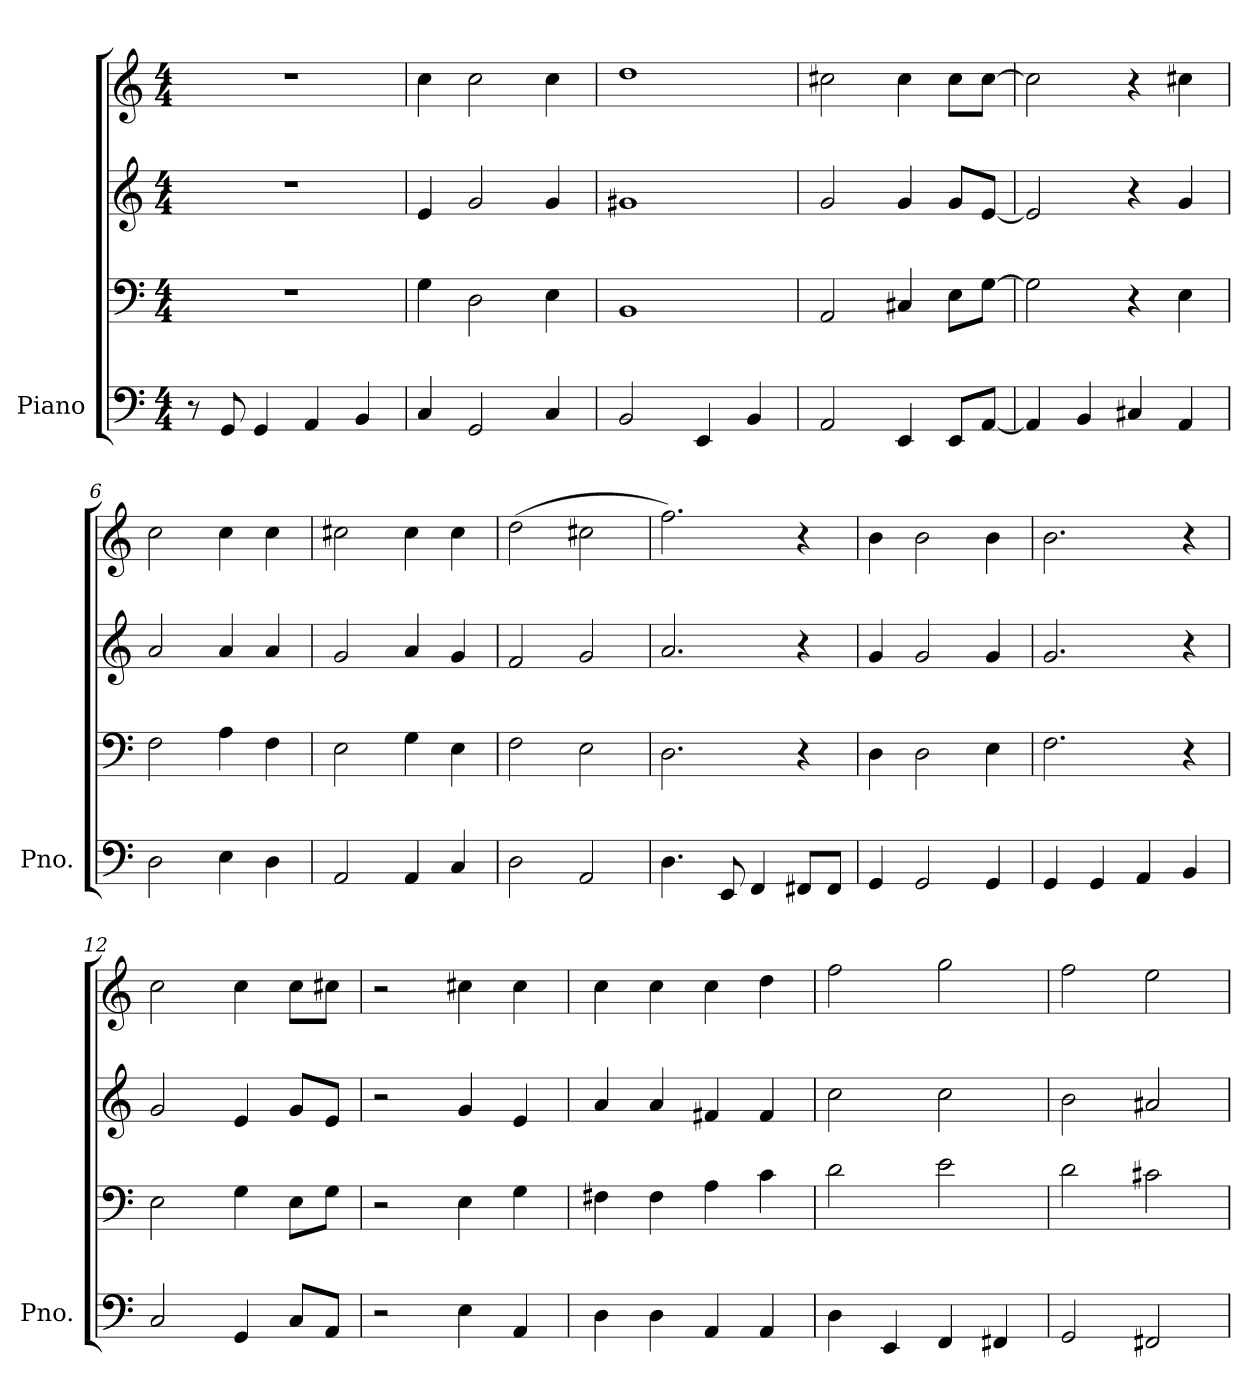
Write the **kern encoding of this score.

**kern	**kern	**kern	**kern
*part1	*part1	*part1	*part1
*staff4	*staff3	*staff2	*staff1
*I"Piano	*	*	*
*I'Pno.	*	*	*
*clefF4	*clefF4	*clefG2	*clefG2
*k[]	*k[]	*k[]	*k[]
*M4/4	*M4/4	*M4/4	*M4/4
*MM155	*MM155	*MM155	*MM155
=1	=1	=1	=1
8r	1r	1r	1r
8GG/	.	.	.
4GG/	.	.	.
4AA/	.	.	.
4BB/	.	.	.
=2	=2	=2	=2
4C/	4G\	4e/	4cc\
2GG/	2D\	2g/	2cc\
4C/	4E\	4g/	4cc\
=3	=3	=3	=3
2BB/	1BB	1g#X	1dd
4EE/	.	.	.
4BB/	.	.	.
=4	=4	=4	=4
2AA/	2AA/	2g/	2cc#X\
4EE/	4C#X/	4g/	4cc#\
8EE/L	8E\L	8g/L	8cc#\L
[8AA/J	[8G\J	[8e/J	[8cc#\J
=5	=5	=5	=5
4AA/]	2G\]	2e/]	2cc#\]
4BB/	.	.	.
4C#X/	4r	4r	4r
4AA/	4E\	4g/	4cc#X\
!!LO:LB:g=z
=6	=6	=6	=6
2D\	2F\	2a/	2cc\
4E\	4A\	4a/	4cc\
4D\	4F\	4a/	4cc\
=7	=7	=7	=7
2AA/	2E\	2g/	2cc#X\
4AA/	4G\	4a/	4cc#\
4C/	4E\	4g/	4cc#\
=8	=8	=8	=8
2D\	2F\	2f/	(2dd\
2AA/	2E\	2g/	2cc#X\
=9	=9	=9	=9
4.D\	2.D\	2.a/	2.ff\)
8EE/	.	.	.
4FF/	.	.	.
8FF#X/L	4r	4r	4r
8FF#/J	.	.	.
=10	=10	=10	=10
4GG/	4D\	4g/	4b\
2GG/	2D\	2g/	2b\
4GG/	4E\	4g/	4b\
=11	=11	=11	=11
4GG/	2.F\	2.g/	2.b\
4GG/	.	.	.
4AA/	.	.	.
4BB/	4r	4r	4r
!!LO:PB:g=z
=12	=12	=12	=12
2C/	2E\	2g/	2cc\
4GG/	4G\	4e/	4cc\
8C/L	8E\L	8g/L	8cc\L
8AA/J	8G\J	8e/J	8cc#X\J
=13	=13	=13	=13
2r	2r	2r	2r
4E\	4E\	4g/	4cc#X\
4AA/	4G\	4e/	4cc#\
=14	=14	=14	=14
4D\	4F#X\	4a/	4cc\
4D\	4F#\	4a/	4cc\
4AA/	4A\	4f#X/	4cc\
4AA/	4c\	4f#/	4dd\
=15	=15	=15	=15
4D\	2d\	2cc\	2ff\
4EE/	.	.	.
4FF/	2e\	2cc\	2gg\
4FF#X/	.	.	.
=16	=16	=16	=16
2GG/	2d\	2b\	2ff\
2FF#X/	2c#X\	2a#X/	2ee\
=	=	=	=
*-	*-	*-	*-
